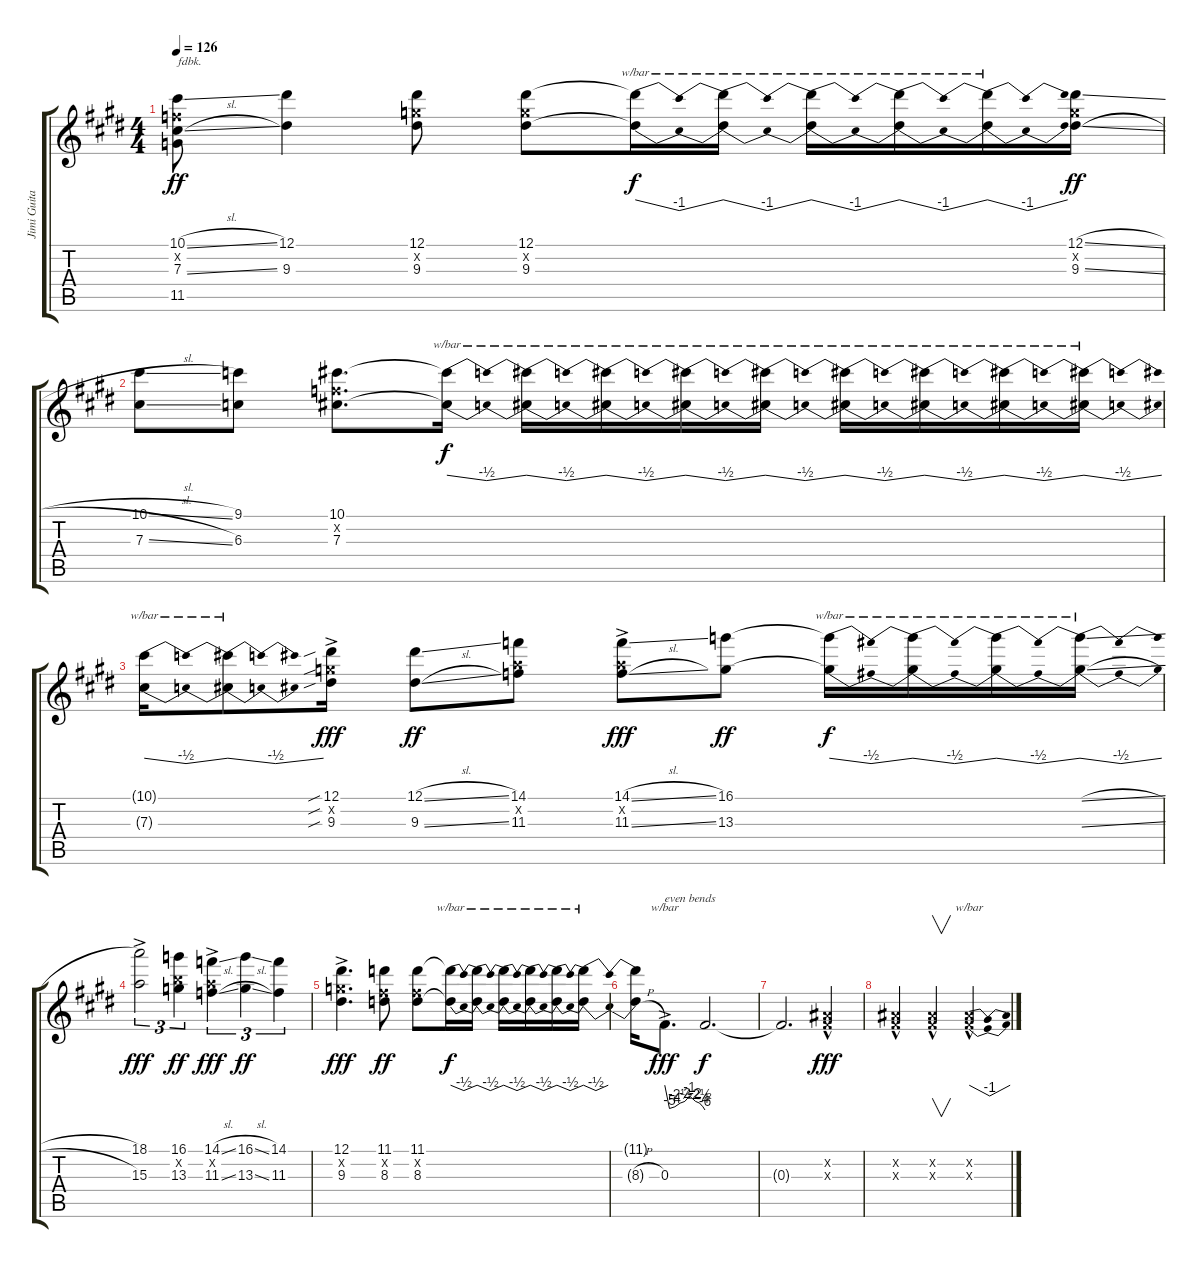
\track ("Jimi Guitar" "Jimi Guita") {instrument overdrivenguitar}
\staff {score tabs}
\tuning (Eb4 Bb3 Gb3 Db3 Ab2 Eb2) {hide}
\ts (4 4)
\tempo 126
\clef g2
\ks e
(10.1{sl} 7.2{x} 7.3{sl} 11.5).8{txt "fdbk." dy ff} (12.1 9.3).4 (12.1 9.2{x} 9.3).8 (12.1 9.2{x} 9.3).8 (12.1{t} 9.3{t}).16{tbe (dip default 0 0 30 -4 60 0) dy f} (12.1{t} 9.3{t}).16{tbe (dip default 0 0 30 -4 60 0)} (12.1{t} 9.3{t}).16{tbe (dip default 0 0 30 -4 60 0)} (12.1{t} 9.3{t}).16{tbe (dip default 0 0 30 -4 60 0)} (12.1{t} 9.3{t}).16{tbe (dip default 0 0 30 -4 60 0)} (12.1{sl} 9.2{x} 9.3{sl}).16{dy ff} |
(10.1{sl} 7.3{sl}).8 (9.1 6.3).8 (10.1 7.2{x} 7.3).8{d} (10.1{t} 7.3{t}).16{tbe (dip default 0 0 30 -2 60 0) dy f} (10.1{t} 7.3{t}).16{tbe (dip default 0 0 30 -2 60 0)} (10.1{t} 7.3{t}).16{tbe (dip default 0 0 30 -2 60 0)} (10.1{t} 7.3{t}).16{tbe (dip default 0 0 30 -2 60 0)} (10.1{t} 7.3{t}).16{tbe (dip default 0 0 30 -2 60 0)} (10.1{t} 7.3{t}).16{tbe (dip default 0 0 30 -2 60 0)} (10.1{t} 7.3{t}).16{tbe (dip default 0 0 30 -2 60 0)} (10.1{t} 7.3{t}).16{tbe (dip default 0 0 30 -2 60 0)} (10.1{t} 7.3{t}).16{tbe (dip default 0 0 30 -2 60 0)} |
(10.1{t} 7.3{t}).16{tbe (dip default 0 0 30 -2 60 0)} (10.1{t} 7.3{t}).8{tbe (dip default 0 0 30 -2 60 0)} (12.1{sib ac} 9.2{sib ac x} 9.3{sib ac}).16{dy fff} (12.1{sl} 9.3{sl}).8{dy ff} (14.1 11.2{x} 11.3).8 (14.1{sl ac} 11.2{ac x} 11.3{sl ac}).8{dy fff} (16.1 13.3).8{dy ff} (16.1{t} 13.3{t}).16{tbe (dip default 0 0 30 -2 60 0) dy f} (16.1{t} 13.3{t}).16{tbe (dip default 0 0 30 -2 60 0)} (16.1{t} 13.3{t}).16{tbe (dip default 0 0 30 -2 60 0)} (16.1{sl t} 13.3{sl t}).16{tbe (dip default 0 0 30 -2 60 0)} |
(18.1{ac} 15.3{ac}).2{tu (3 2) dy fff} (16.1 13.2{x} 13.3).4{tu (3 2) dy ff} (14.1{sl ac} 11.2{ac x} 11.3{sl ac}).4{tu (3 2) dy fff} (16.1{sl} 13.3{sl}).4{tu (3 2) dy ff} (14.1 11.3).4{tu (3 2)} |
(12.1{ac} 9.2{ac x} 9.3{ac}).4{d dy fff} (11.1 8.2{x} 8.3).8{dy ff} (11.1 8.2{x} 8.3).8 (11.1{t} 8.3{t}).16{tbe (dip default 0 0 30 -2 60 0) dy f} (11.1{t} 8.3{t}).16{tbe (dip default 0 0 30 -2 60 0)} (11.1{t} 8.3{t}).16{tbe (dip default 0 0 30 -2 60 0)} (11.1{t} 8.3{t}).16{tbe (dip default 0 0 30 -2 60 0)} (11.1{t} 8.3{t}).16{tbe (dip default 0 0 30 -2 60 0)} (11.1{t} 8.3{t}).16{tbe (dip default 0 0 30 -2 60 0)} |
(11.1{t} 8.3{h t}).16 0.3{ac}.8{d tbe (custom default 0 0 7 -20 15 -16 23 -10 30 -8 37 -4 46 -8 52 -10 57 -16 60 -24) txt "even bends" dy fff} 0.3{t}.2{d dy f} |
0.3{t}.2{d} (0.2{hac x} 0.3{hac x}).4{dy fff} |
(0.2{hac x} 0.3{hac x}).4 (0.2{hac x} 0.3{hac x}).4{v} (0.2{hac x} 0.3{hac x}).2{tbe (dip default 0 0 30 -4 60 0)}
